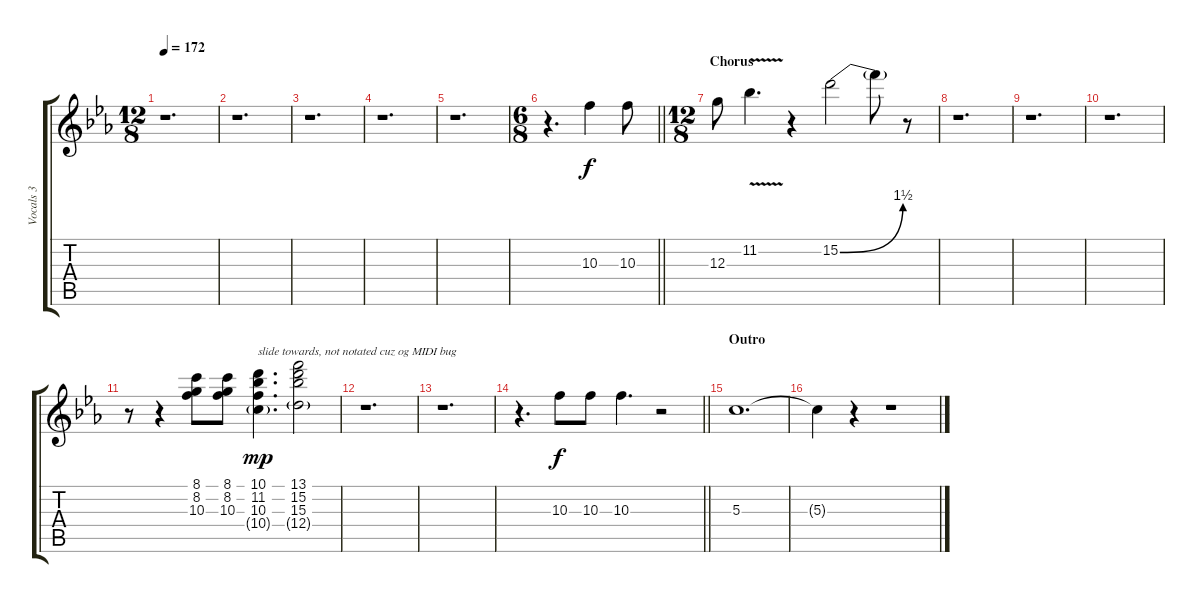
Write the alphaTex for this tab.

\track ("Vocals 3" "Vocals 3") {instrument electricguitarjazz}
\staff {score tabs}
\tuning (E4 B3 G3 D3 A2 E2) {hide}
\ts (12 8)
\tempo 172
\clef g2
\ks cminor
r.1{d dy f} |
r.1{d} |
r.1{d} |
r.1{d} |
r.1{d} |
\ts (6 8)
\barLineRight lightlight
r.4{d} 10.3.4 10.3.8 |
\ts (12 8)
\section ("" "Chorus")
12.3.8 11.2{v}.4{d} r.4 15.2{be (bend 0 0 60 6)}.2 15.2{t}.8 r.8 |
r.1{d} |
r.1{d} |
r.1{d} |
r.8 r.4 (8.1 8.2 10.3).8 (8.1 8.2 10.3).8 (10.1 11.2 10.3 10.4{g}).4{d txt "slide towards, not notated cuz og MIDI bug" dy mp} (13.1 15.2 15.3 12.4{g}).2 |
r.1{d} |
r.1{d} |
\barLineRight lightlight
r.4{d} 10.3.8{dy f} 10.3.8 10.3.4{d} r.2 |
\section ("" "Outro")
5.3.1{d} |
5.3{t}.4 r.4 r.1
